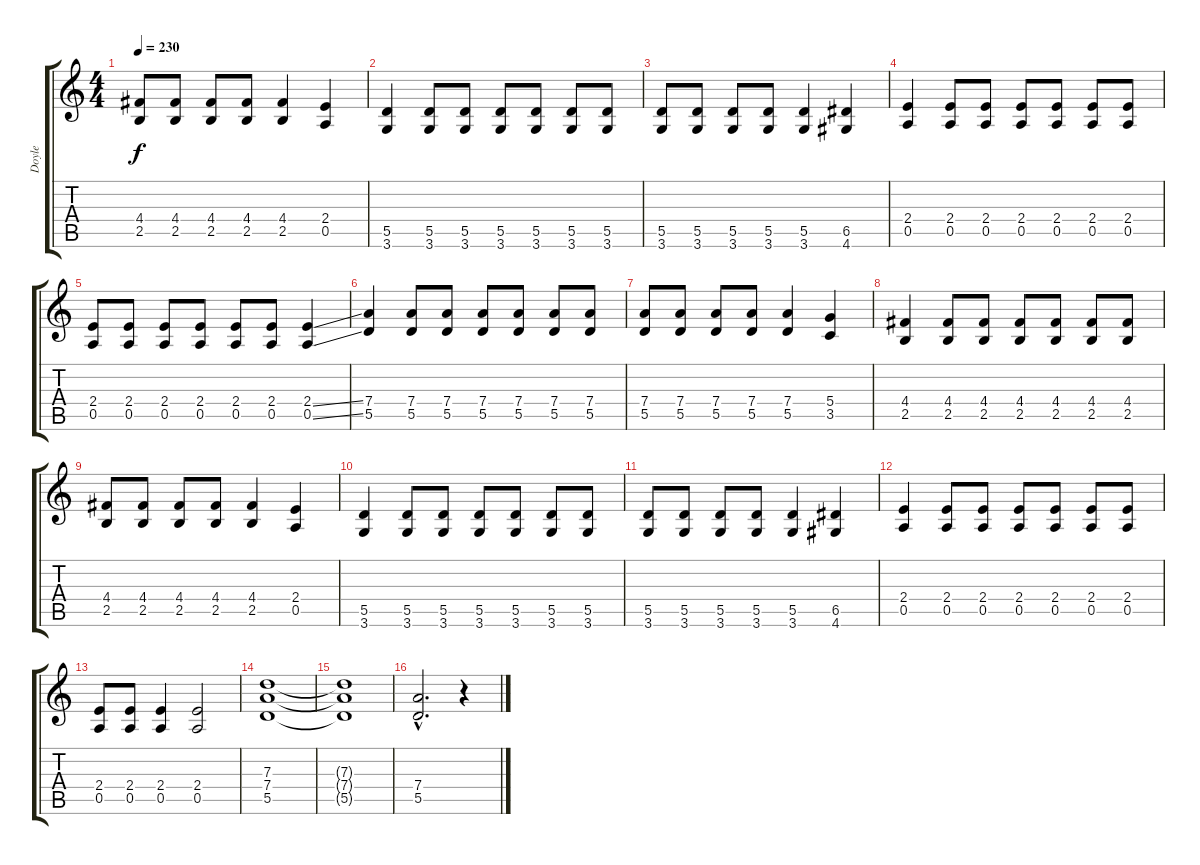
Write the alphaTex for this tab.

\track ("Doyle" "Doyle") {instrument distortionguitar}
\staff {score tabs}
\tuning (E4 B3 G3 D3 A2 E2) {hide}
\ts (4 4)
\tempo 230
\clef g2
\ks c
(4.4 2.5).8{dy f} (4.4 2.5).8 (4.4 2.5).8 (4.4 2.5).8 (4.4 2.5).4 (2.4 0.5).4 |
(5.5 3.6).4 (5.5 3.6).8 (5.5 3.6).8 (5.5 3.6).8 (5.5 3.6).8 (5.5 3.6).8 (5.5 3.6).8 |
(5.5 3.6).8 (5.5 3.6).8 (5.5 3.6).8 (5.5 3.6).8 (5.5 3.6).4 (6.5 4.6).4 |
(2.4 0.5).4 (2.4 0.5).8 (2.4 0.5).8 (2.4 0.5).8 (2.4 0.5).8 (2.4 0.5).8 (2.4 0.5).8 |
(2.4 0.5).8 (2.4 0.5).8 (2.4 0.5).8 (2.4 0.5).8 (2.4 0.5).8 (2.4 0.5).8 (2.4{ss} 0.5{ss}).4 |
(7.4 5.5).4 (7.4 5.5).8 (7.4 5.5).8 (7.4 5.5).8 (7.4 5.5).8 (7.4 5.5).8 (7.4 5.5).8 |
(7.4 5.5).8 (7.4 5.5).8 (7.4 5.5).8 (7.4 5.5).8 (7.4 5.5).4 (5.4 3.5).4 |
(4.4 2.5).4 (4.4 2.5).8 (4.4 2.5).8 (4.4 2.5).8 (4.4 2.5).8 (4.4 2.5).8 (4.4 2.5).8 |
(4.4 2.5).8 (4.4 2.5).8 (4.4 2.5).8 (4.4 2.5).8 (4.4 2.5).4 (2.4 0.5).4 |
(5.5 3.6).4 (5.5 3.6).8 (5.5 3.6).8 (5.5 3.6).8 (5.5 3.6).8 (5.5 3.6).8 (5.5 3.6).8 |
(5.5 3.6).8 (5.5 3.6).8 (5.5 3.6).8 (5.5 3.6).8 (5.5 3.6).4 (6.5 4.6).4 |
(2.4 0.5).4 (2.4 0.5).8 (2.4 0.5).8 (2.4 0.5).8 (2.4 0.5).8 (2.4 0.5).8 (2.4 0.5).8 |
(2.4 0.5).8 (2.4 0.5).8 (2.4 0.5).4 (2.4 0.5).2 |
(7.3 7.4 5.5).1 |
(7.3{t} 7.4{t} 5.5{t}).1 |
(7.4{hac} 5.5{hac}).2{d} r.4
